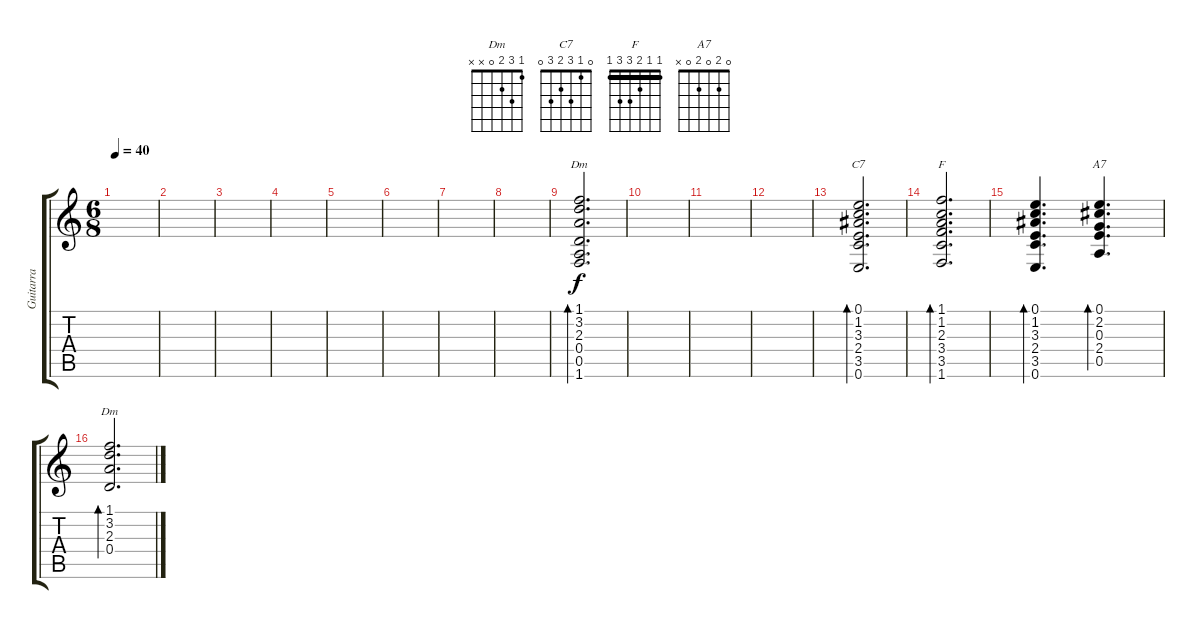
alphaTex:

\track ("Guitarra" "Guitarra") {instrument acousticguitarnylon}
\staff {score tabs}
\tuning (E4 B3 G3 D3 A2 E2) {hide}
\chord ("Dm" 1 3 2 0 0 1)
\chord ("C7" 0 1 3 2 3 0)
\chord ("F" 1 1 2 3 3 1) {barre 1}
\chord ("A7" 0 2 0 2 0 x)
\chord ("Dm" 1 3 2 0 x x)
\ts (6 8)
\tempo 40
\clef g2
\ks c
|
|
|
|
|
|
|
|
(1.1 3.2 2.3 0.4 0.5 1.6).2{d bd 120 ch "Dm"} |
|
|
|
(0.1 1.2 3.3 2.4 3.5 0.6).2{d bd 120 ch "C7"} |
(1.1 1.2 2.3 3.4 3.5 1.6).2{d bd 120 ch "F"} |
(0.1 1.2 3.3 2.4 3.5 0.6).4{d bd 120} (0.1 2.2 0.3 2.4 0.5).4{d bd 120 ch "A7"} |
(1.1 3.2 2.3 0.4).2{d bd 120 ch "Dm"}
